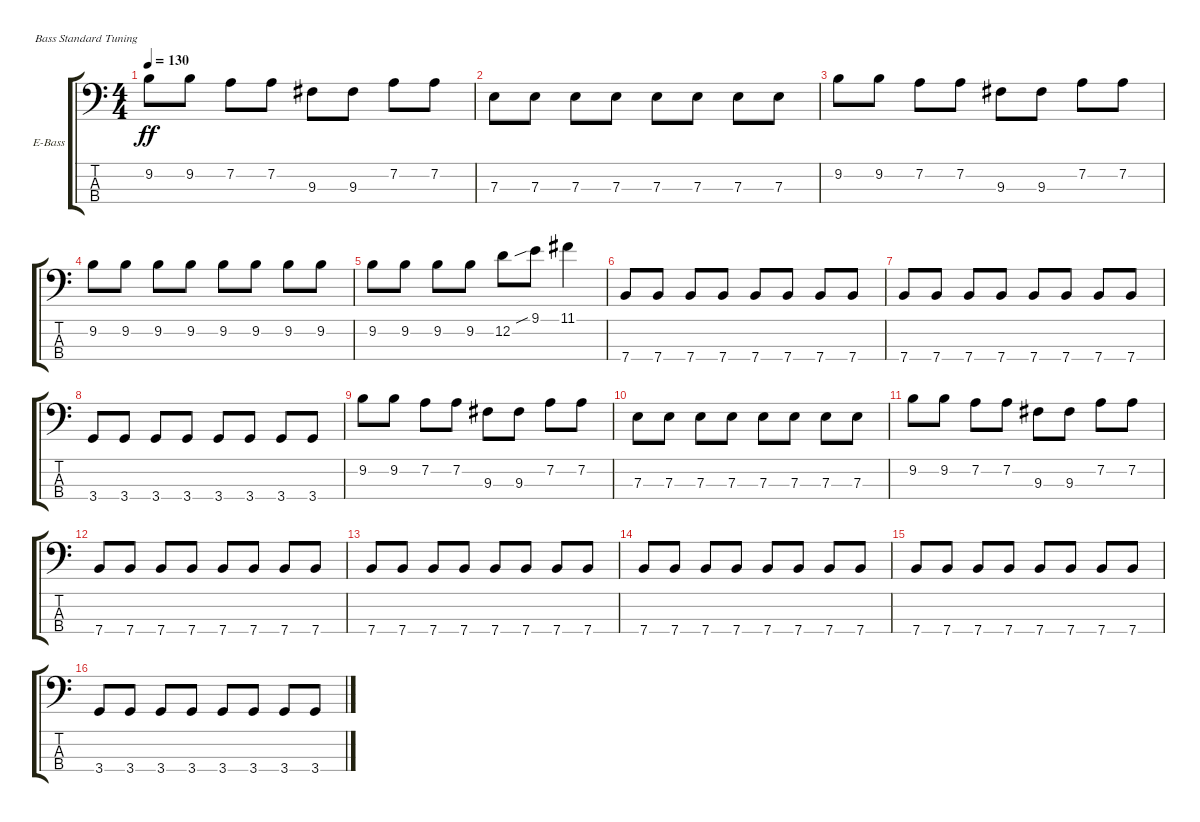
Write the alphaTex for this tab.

\defaultSystemsLayout 4
\bracketExtendMode groupsimilarinstruments
\firstSystemTrackNameOrientation horizontal
\otherSystemsTrackNameOrientation horizontal
\track ("O`Malley" "E-Bass") {instrument electricbassfinger}
\staff {score tabs}
\tuning (G2 D2 A1 E1)
\ts (4 4)
\tempo 130
\clef f4
\ks c
9.2.8{dy ff} 9.2.8 7.2.8 7.2.8 9.3.8 9.3.8 7.2.8 7.2.8 |
7.3.8 7.3.8 7.3.8 7.3.8 7.3.8 7.3.8 7.3.8 7.3.8 |
9.2.8 9.2.8 7.2.8 7.2.8 9.3.8 9.3.8 7.2.8 7.2.8 |
9.2.8 9.2.8 9.2.8 9.2.8 9.2.8 9.2.8 9.2.8 9.2.8 |
9.2.8 9.2.8 9.2.8 9.2.8 12.2.8 9.1{sib}.8 11.1.4 |
7.4.8 7.4.8 7.4.8 7.4.8 7.4.8 7.4.8 7.4.8 7.4.8 |
7.4.8 7.4.8 7.4.8 7.4.8 7.4.8 7.4.8 7.4.8 7.4.8 |
3.4.8 3.4.8 3.4.8 3.4.8 3.4.8 3.4.8 3.4.8 3.4.8 |
9.2.8 9.2.8 7.2.8 7.2.8 9.3.8 9.3.8 7.2.8 7.2.8 |
7.3.8 7.3.8 7.3.8 7.3.8 7.3.8 7.3.8 7.3.8 7.3.8 |
9.2.8 9.2.8 7.2.8 7.2.8 9.3.8 9.3.8 7.2.8 7.2.8 |
7.4.8 7.4.8 7.4.8 7.4.8 7.4.8 7.4.8 7.4.8 7.4.8 |
7.4.8 7.4.8 7.4.8 7.4.8 7.4.8 7.4.8 7.4.8 7.4.8 |
7.4.8 7.4.8 7.4.8 7.4.8 7.4.8 7.4.8 7.4.8 7.4.8 |
7.4.8 7.4.8 7.4.8 7.4.8 7.4.8 7.4.8 7.4.8 7.4.8 |
3.4.8 3.4.8 3.4.8 3.4.8 3.4.8 3.4.8 3.4.8 3.4.8
